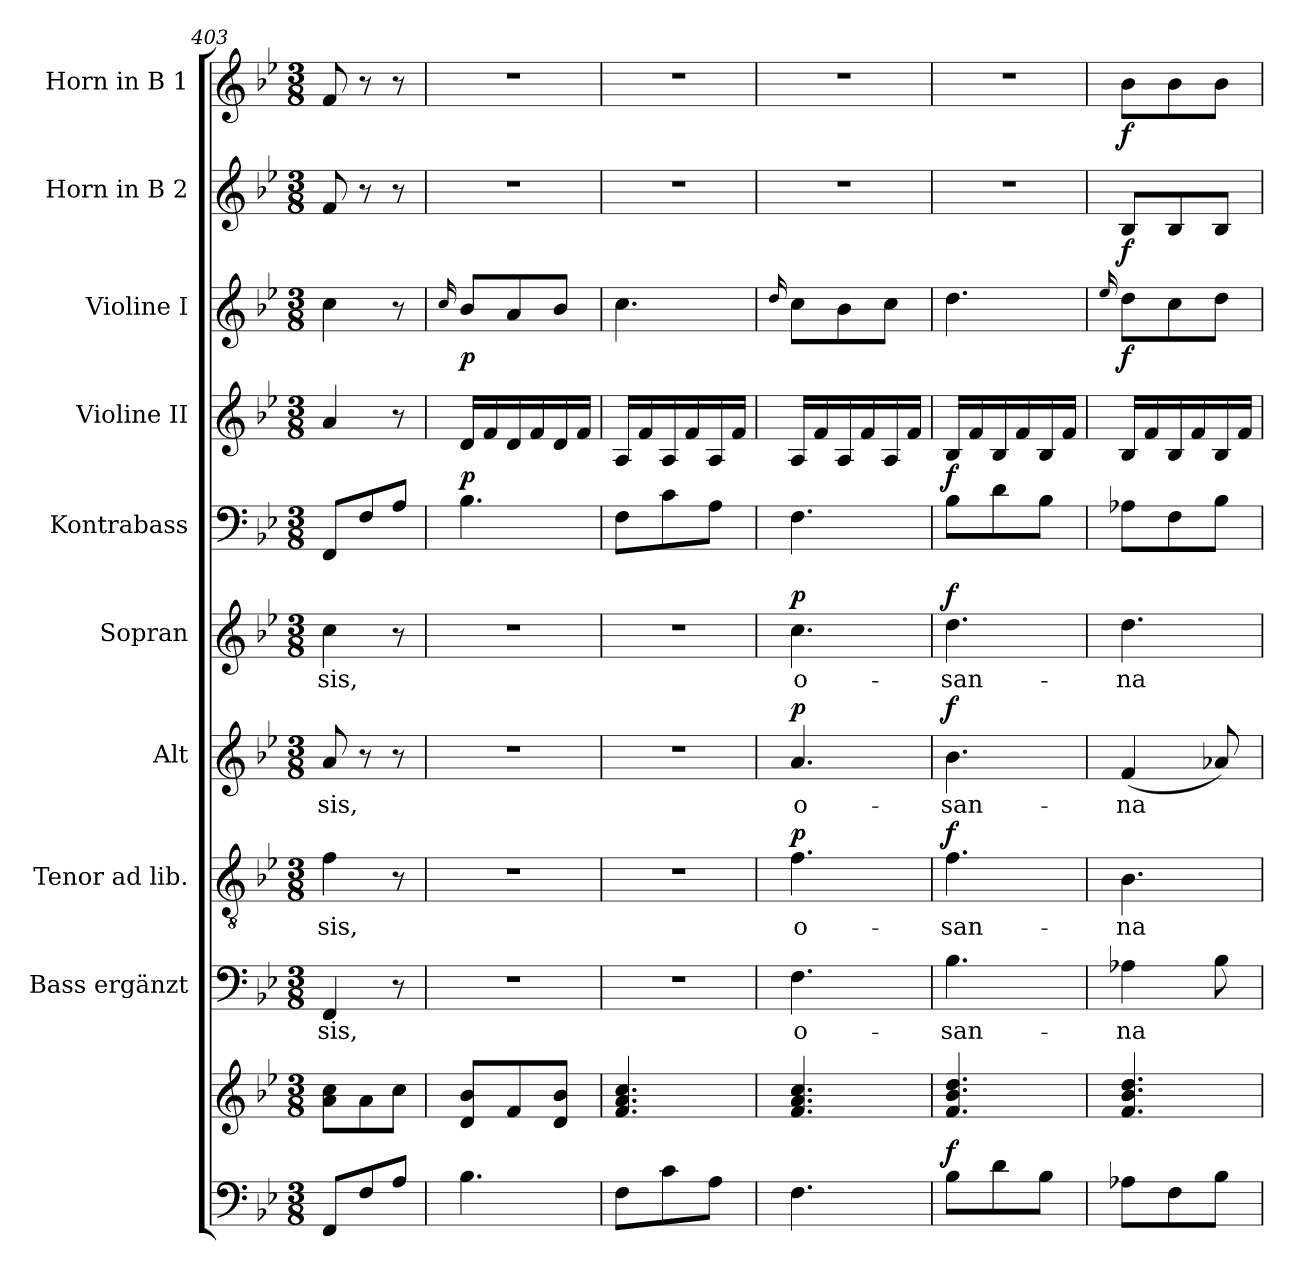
**kern	**kern	**dynam	**kern	**text	**kern	**text	**dynam	**kern	**text	**dynam	**kern	**text	**dynam	**kern	**kern	**dynam	**kern	**dynam	**kern	**dynam	**kern	**dynam
*part10	*part10	*part10	*part9	*part9	*part8	*part8	*part8	*part7	*part7	*part7	*part6	*part6	*part6	*part5	*part4	*part4	*part3	*part3	*part2	*part2	*part1	*part1
*staff11	*staff10	*staff10/11	*staff9	*staff9	*staff8	*staff8	*staff8	*staff7	*staff7	*staff7	*staff6	*staff6	*staff6	*staff5	*staff4	*staff4	*staff3	*staff3	*staff2	*staff2	*staff1	*staff1
*	*	*	*I"Bass ergänzt	*	*I"Tenor ad lib.	*	*	*I"Alt	*	*	*I"Sopran	*	*	*I"Kontrabass	*I"Violine II	*	*I"Violine I	*	*I"Horn in B 2	*	*I"Horn in B 1	*
*	*	*	*I'B.	*	*I'T.	*	*	*I'A.	*	*	*I'S.	*	*	*I'Kb.	*I'Vl. II	*	*I'Vl. I	*	*	*	*	*
!!LO:PB:g=z
*clefF4	*clefG2	*	*clefF4	*	*clefGv2	*	*	*clefG2	*	*	*clefG2	*	*	*clefF4	*clefG2	*	*clefG2	*	*clefG2	*	*clefG2	*
*	*	*	*	*	*	*	*	*	*	*	*	*	*	*ITrd7c12	*	*	*	*	*ITrd8c14	*	*ITrd8c14	*
*k[b-e-]	*k[b-e-]	*	*k[b-e-]	*	*k[b-e-]	*	*	*k[b-e-]	*	*	*k[b-e-]	*	*	*k[b-e-]	*k[b-e-]	*	*k[b-e-]	*	*k[b-e-]	*	*k[b-e-]	*
*B-:	*B-:	*	*B-:	*	*B-:	*	*	*B-:	*	*	*B-:	*	*	*B-:	*B-:	*	*B-:	*	*B-:	*	*B-:	*
*M3/8	*M3/8	*	*M3/8	*	*M3/8	*	*	*M3/8	*	*	*M3/8	*	*	*M3/8	*M3/8	*	*M3/8	*	*M3/8	*	*M3/8	*
=403	=403	=403	=403	=403	=403	=403	=403	=403	=403	=403	=403	=403	=403	=403	=403	=403	=403	=403	=403	=403	=403	=403
!	!	!	!	!LO:LY:b	!	!LO:LY:b	!	!	!LO:LY:b	!	!	!LO:LY:b	!	!	!	!	!	!	!	!	!	!
8FF/L	8a\ 8cc\L	.	4FF/	-sis,	4f\	-sis,	.	8a/	-sis,	.	4cc\	-sis,	.	8FFF/L	4a/	.	4cc\	.	8F/	.	8F/	.
8F/	8a\	.	.	.	.	.	.	8r	.	.	.	.	.	8FF/	.	.	.	.	8r	.	8r	.
8A/J	8cc\J	.	8r	.	8r	.	.	8r	.	.	8r	.	.	8AA/J	8r	.	8r	.	8r	.	8r	.
=404	=404	=404	=404	=404	=404	=404	=404	=404	=404	=404	=404	=404	=404	=404	=404	=404	=404	=404	=404	=404	=404	=404
.	.	.	.	.	.	.	.	.	.	.	.	.	.	.	.	.	16qqcc/	.	.	.	.	.
!	!	!	!	!	!	!	!	!	!	!	!	!	!	!	!	!LO:DY:b	!	!LO:DY:b	!	!	!	!
4.B-\	8d/ 8b-/L	.	4.r	.	4.r	.	.	4.r	.	.	4.r	.	.	4.BB-\	16d/LL	p	8b-/L	p	4.r	.	4.r	.
.	.	.	.	.	.	.	.	.	.	.	.	.	.	.	16f/	.	.	.	.	.	.	.
.	8f/	.	.	.	.	.	.	.	.	.	.	.	.	.	16d/	.	8a/	.	.	.	.	.
.	.	.	.	.	.	.	.	.	.	.	.	.	.	.	16f/	.	.	.	.	.	.	.
.	8d/ 8b-/J	.	.	.	.	.	.	.	.	.	.	.	.	.	16d/	.	8b-/J	.	.	.	.	.
.	.	.	.	.	.	.	.	.	.	.	.	.	.	.	16f/JJ	.	.	.	.	.	.	.
=405	=405	=405	=405	=405	=405	=405	=405	=405	=405	=405	=405	=405	=405	=405	=405	=405	=405	=405	=405	=405	=405	=405
8F\L	4.f/ 4.a/ 4.cc/	.	4.r	.	4.r	.	.	4.r	.	.	4.r	.	.	8FF\L	16A/LL	.	4.cc\	.	4.r	.	4.r	.
.	.	.	.	.	.	.	.	.	.	.	.	.	.	.	16f/	.	.	.	.	.	.	.
8c\	.	.	.	.	.	.	.	.	.	.	.	.	.	8C\	16A/	.	.	.	.	.	.	.
.	.	.	.	.	.	.	.	.	.	.	.	.	.	.	16f/	.	.	.	.	.	.	.
8A\J	.	.	.	.	.	.	.	.	.	.	.	.	.	8AA\J	16A/	.	.	.	.	.	.	.
.	.	.	.	.	.	.	.	.	.	.	.	.	.	.	16f/JJ	.	.	.	.	.	.	.
=406	=406	=406	=406	=406	=406	=406	=406	=406	=406	=406	=406	=406	=406	=406	=406	=406	=406	=406	=406	=406	=406	=406
.	.	.	.	.	.	.	.	.	.	.	.	.	.	.	.	.	16qqdd/	.	.	.	.	.
!	!	!	!	!LO:LY:b	!	!LO:LY:b	!LO:DY:a	!	!LO:LY:b	!LO:DY:a	!	!LO:LY:b	!LO:DY:a	!	!	!	!	!	!	!	!	!
4.F\	4.f/ 4.a/ 4.cc/	.	4.F\	o-	4.f\	o-	p	4.a/	o-	p	4.cc\	o-	p	4.FF\	16A/LL	.	8cc\L	.	4.r	.	4.r	.
.	.	.	.	.	.	.	.	.	.	.	.	.	.	.	16f/	.	.	.	.	.	.	.
.	.	.	.	.	.	.	.	.	.	.	.	.	.	.	16A/	.	8b-\	.	.	.	.	.
.	.	.	.	.	.	.	.	.	.	.	.	.	.	.	16f/	.	.	.	.	.	.	.
.	.	.	.	.	.	.	.	.	.	.	.	.	.	.	16A/	.	8cc\J	.	.	.	.	.
.	.	.	.	.	.	.	.	.	.	.	.	.	.	.	16f/JJ	.	.	.	.	.	.	.
=407	=407	=407	=407	=407	=407	=407	=407	=407	=407	=407	=407	=407	=407	=407	=407	=407	=407	=407	=407	=407	=407	=407
!	!	!LO:DY:a=2	!	!LO:LY:b	!	!LO:LY:b	!LO:DY:a	!	!LO:LY:b	!LO:DY:a	!	!LO:LY:b	!LO:DY:a	!	!	!LO:DY:b	!	!	!	!	!	!
8B-\L	4.f/ 4.b-/ 4.dd/	f	4.B-\	-san-	4.f\	-san-	f	4.b-\	-san-	f	4.dd\	-san-	f	8BB-\L	16B-/LL	f	4.dd\	.	4.r	.	4.r	.
.	.	.	.	.	.	.	.	.	.	.	.	.	.	.	16f/	.	.	.	.	.	.	.
8d\	.	.	.	.	.	.	.	.	.	.	.	.	.	8D\	16B-/	.	.	.	.	.	.	.
.	.	.	.	.	.	.	.	.	.	.	.	.	.	.	16f/	.	.	.	.	.	.	.
8B-\J	.	.	.	.	.	.	.	.	.	.	.	.	.	8BB-\J	16B-/	.	.	.	.	.	.	.
.	.	.	.	.	.	.	.	.	.	.	.	.	.	.	16f/JJ	.	.	.	.	.	.	.
=408	=408	=408	=408	=408	=408	=408	=408	=408	=408	=408	=408	=408	=408	=408	=408	=408	=408	=408	=408	=408	=408	=408
.	.	.	.	.	.	.	.	.	.	.	.	.	.	.	.	.	16qqee-/	.	.	.	.	.
!	!	!	!	!LO:LY:b	!	!LO:LY:b	!	!	!LO:LY:b	!	!	!LO:LY:b	!	!	!	!	!	!LO:DY:b	!	!LO:DY:b	!	!LO:DY:b
8A-X\L	4.f/ 4.b-/ 4.dd/	.	4A-X\	-na	4.B-\	-na	.	(<4f/	-na	.	4.dd\	-na	.	8AA-X\L	16B-/LL	.	8dd\L	f	8BB-/L	f	8B-\L	f
.	.	.	.	.	.	.	.	.	.	.	.	.	.	.	16f/	.	.	.	.	.	.	.
8F\	.	.	.	.	.	.	.	.	.	.	.	.	.	8FF\	16B-/	.	8cc\	.	8BB-/	.	8B-\	.
.	.	.	.	.	.	.	.	.	.	.	.	.	.	.	16f/	.	.	.	.	.	.	.
8B-\J	.	.	8B-\	.	.	.	.	8a-X/)	.	.	.	.	.	8BB-\J	16B-/	.	8dd\J	.	8BB-/J	.	8B-\J	.
.	.	.	.	.	.	.	.	.	.	.	.	.	.	.	16f/JJ	.	.	.	.	.	.	.
=	=	=	=	=	=	=	=	=	=	=	=	=	=	=	=	=	=	=	=	=	=	=
*-	*-	*-	*-	*-	*-	*-	*-	*-	*-	*-	*-	*-	*-	*-	*-	*-	*-	*-	*-	*-	*-	*-
